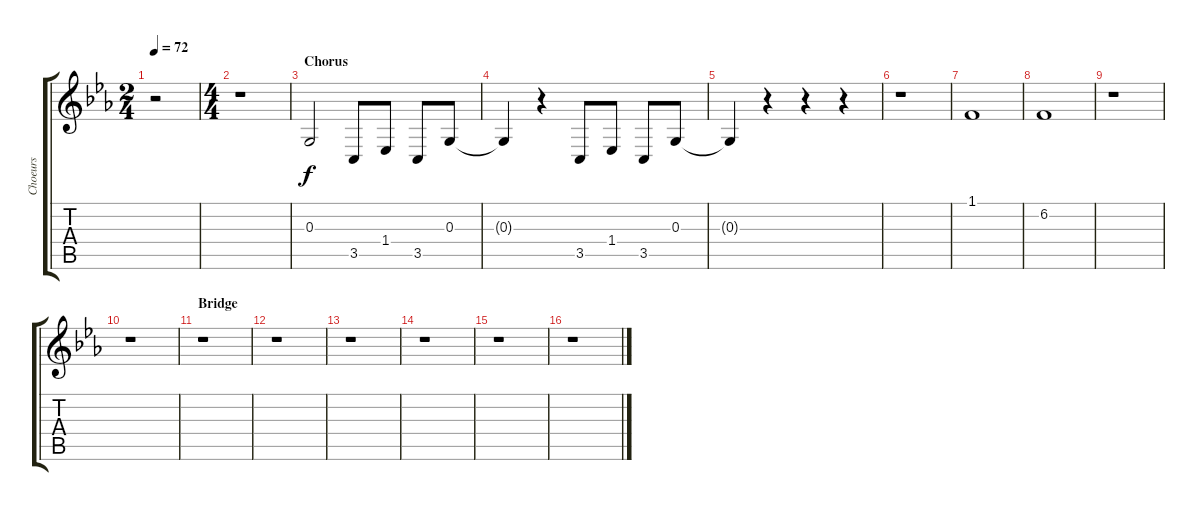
\track ("Choeurs" "Choeurs") {instrument voiceoohs}
\staff {score tabs}
\tuning (E4 B3 G3 D3 A2 E2) {hide}
\ts (2 4)
\tempo 72
\clef g2
\ks eb
r.2{dy f} |
\ts (4 4)
r.1 |
\section ("" "Chorus")
0.3.2 3.5.8 1.4.8 3.5.8 0.3.8 |
0.3{t}.4 r.4 3.5.8 1.4.8 3.5.8 0.3.8 |
0.3{t}.4 r.4 r.4 r.4 |
r.1 |
1.1.1 |
6.2.1 |
r.1 |
r.1 |
\section ("" "Bridge")
r.1 |
r.1 |
r.1 |
r.1 |
r.1 |
r.1
